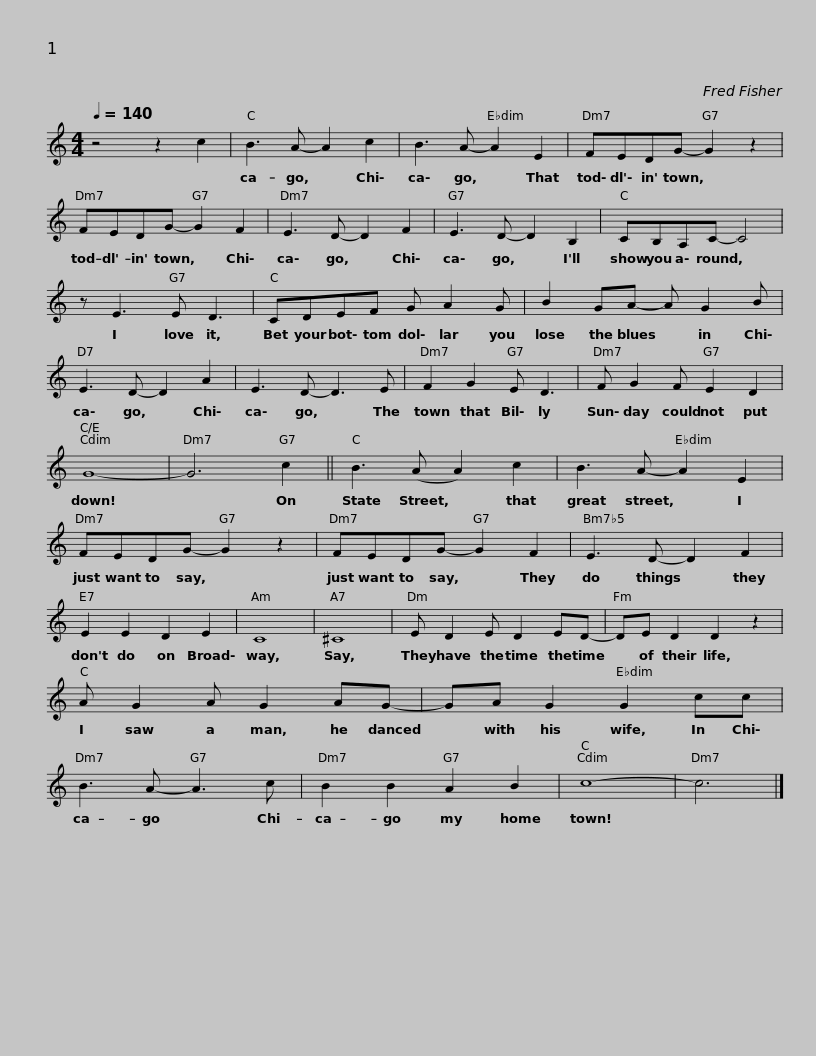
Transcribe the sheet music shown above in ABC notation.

X:1
L:1/8
Q:1/4=140
M:4/4
I:linebreak $
K:C
V:1 treble
V:1
 z4 z2 c2 | B3 A- A2 c2 | B3 A- A2 E2 | FEDG- G2 z2 | FEDG- G2 F2 |$ %5
 E3 D- D2 F2 | E3 D- D2 B,2 | CB,A,C- C4 | z E3 E D3 |$ CDEF G A2 G | %10
 B2 GA- A G2 B | E3 D- D2 A2 | E3 D- D3 E |$ F2 G2 E D3 | F G2 F E2 D2 | %15
 G8- | G6 c2 ||$ B3 (A A2) c2 | B3 A- A2 E2 | FEDG- G2 z2 | %20
 FEDG- G2 F2 |$ E3 D- D2 F2 | E2 E2 D2 E2 | C8 | ^C8 |$ %25
 E D2 E D2 ED- | DE D2 D2 z2 | A G2 A G2 AG- | GA G2 G2 cc |$ B3 A- A3 c | %30
 B2 B2 A2 B2 | c8- | c6 |] %33
